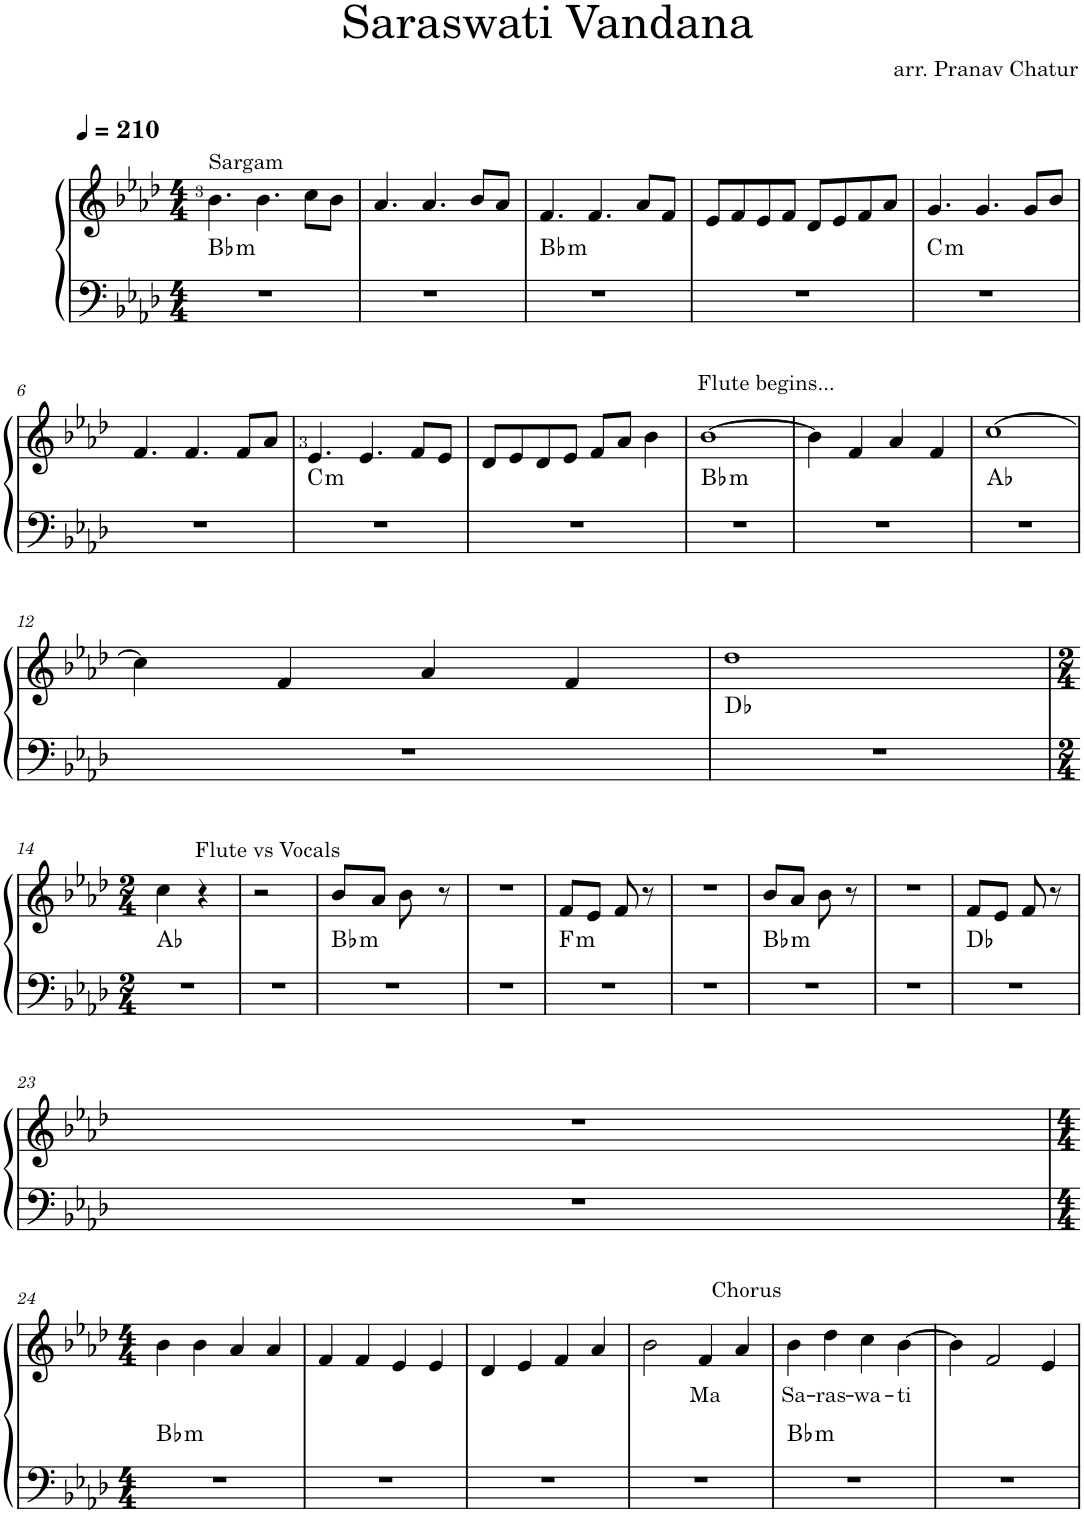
**kern	**kern	**text	**harte
*part1	*part1	*part1	*part1
*staff2	*staff1	*staff1	*
*I"Piano	*	*	*
*I'Pno.	*	*	*
*clefF4	*clefG2	*	*
*k[b-e-a-d-]	*k[b-e-a-d-]	*	*
*M4/4	*M4/4	*	*
*MM210	*MM210	*	*
=1	=1	=1	=1
!	!LO:TX:a:t=Sargam	!	!LO:H:kt=m
1r	4.b-\	.	Bb:min
.	4.b-\	.	.
.	8cc\L	.	.
.	8b-\J	.	.
=2	=2	=2	=2
1r	4.a-/	.	.
.	4.a-/	.	.
.	8b-/L	.	.
.	8a-/J	.	.
=3	=3	=3	=3
!	!	!	!LO:H:kt=m
1r	4.f/	.	Bb:min
.	4.f/	.	.
.	8a-/L	.	.
.	8f/J	.	.
=4	=4	=4	=4
1r	8e-/L	.	.
.	8f/	.	.
.	8e-/	.	.
.	8f/J	.	.
.	8d-/L	.	.
.	8e-/	.	.
.	8f/	.	.
.	8a-/J	.	.
=5	=5	=5	=5
!	!	!	!LO:H:kt=m
1r	4.g/	.	C:min
.	4.g/	.	.
.	8g/L	.	.
.	8b-/J	.	.
!!LO:LB:g=z
=6	=6	=6	=6
1r	4.f/	.	.
.	4.f/	.	.
.	8f/L	.	.
.	8a-/J	.	.
=7	=7	=7	=7
!	!	!	!LO:H:kt=m
1r	4.e-/	.	C:min
.	4.e-/	.	.
.	8f/L	.	.
.	8e-/J	.	.
=8	=8	=8	=8
1r	8d-/L	.	.
.	8e-/	.	.
.	8d-/	.	.
.	8e-/J	.	.
.	8f/L	.	.
.	8a-/J	.	.
.	4b-\	.	.
=9	=9	=9	=9
!	!LO:TX:a:t=Flute begins...	!	!LO:H:kt=m
1r	[1b-	.	Bb:min
=10	=10	=10	=10
1r	4b-\]	.	.
.	4f/	.	.
.	4a-/	.	.
.	4f/	.	.
=11	=11	=11	=11
1r	[1cc	.	Ab:maj
!!LO:LB:g=z
=12	=12	=12	=12
1r	4cc\]	.	.
.	4f/	.	.
.	4a-/	.	.
.	4f/	.	.
=13	=13	=13	=13
1r	1dd-	.	Db:maj
!!LO:LB:g=z
=14	=14	=14	=14
*M2/4	*M2/4	*	*
2r	4cc\	.	Ab:maj
!	!LO:TX:a:t=Flute vs Vocals	!	!
.	4r	.	.
=15	=15	=15	=15
2r	2r	.	.
=16	=16	=16	=16
!	!	!	!LO:H:kt=m
2r	8b-/L	.	Bb:min
.	8a-/J	.	.
.	8b-\	.	.
.	8r	.	.
=17	=17	=17	=17
2r	2r	.	.
=18	=18	=18	=18
!	!	!	!LO:H:kt=m
2r	8f/L	.	F:min
.	8e-/J	.	.
.	8f/	.	.
.	8r	.	.
=19	=19	=19	=19
2r	2r	.	.
=20	=20	=20	=20
!	!	!	!LO:H:kt=m
2r	8b-/L	.	Bb:min
.	8a-/J	.	.
.	8b-\	.	.
.	8r	.	.
=21	=21	=21	=21
2r	2r	.	.
=22	=22	=22	=22
2r	8f/L	.	Db:maj
.	8e-/J	.	.
.	8f/	.	.
.	8r	.	.
!!LO:LB:g=z
=23	=23	=23	=23
2r	2r	.	.
!!LO:LB:g=z
=24	=24	=24	=24
*M4/4	*M4/4	*	*
!	!	!	!LO:H:kt=m
1r	4b-\	.	Bb:min
.	4b-\	.	.
.	4a-/	.	.
.	4a-/	.	.
=25	=25	=25	=25
1r	4f/	.	.
.	4f/	.	.
.	4e-/	.	.
.	4e-/	.	.
=26	=26	=26	=26
1r	4d-/	.	.
.	4e-/	.	.
.	4f/	.	.
.	4a-/	.	.
=27	=27	=27	=27
1r	2b-\	.	.
!	!LO:TX:a:t=Chorus	!	!
!	!	!LO:LY:b	!
.	4f/	Ma	.
.	4a-/	.	.
=28	=28	=28	=28
!	!	!LO:LY:b	!LO:H:kt=m
1r	4b-\	Sa-	Bb:min
!	!	!LO:LY:b	!
.	4dd-\	-ras-	.
!	!	!LO:LY:b	!
.	4cc\	-wa-	.
!	!	!LO:LY:b	!
.	[4b-\	-ti	.
=29	=29	=29	=29
1r	4b-\]	.	.
.	2f/	.	.
.	4e-/	.	.
=	=	=	=
*-	*-	*-	*-
